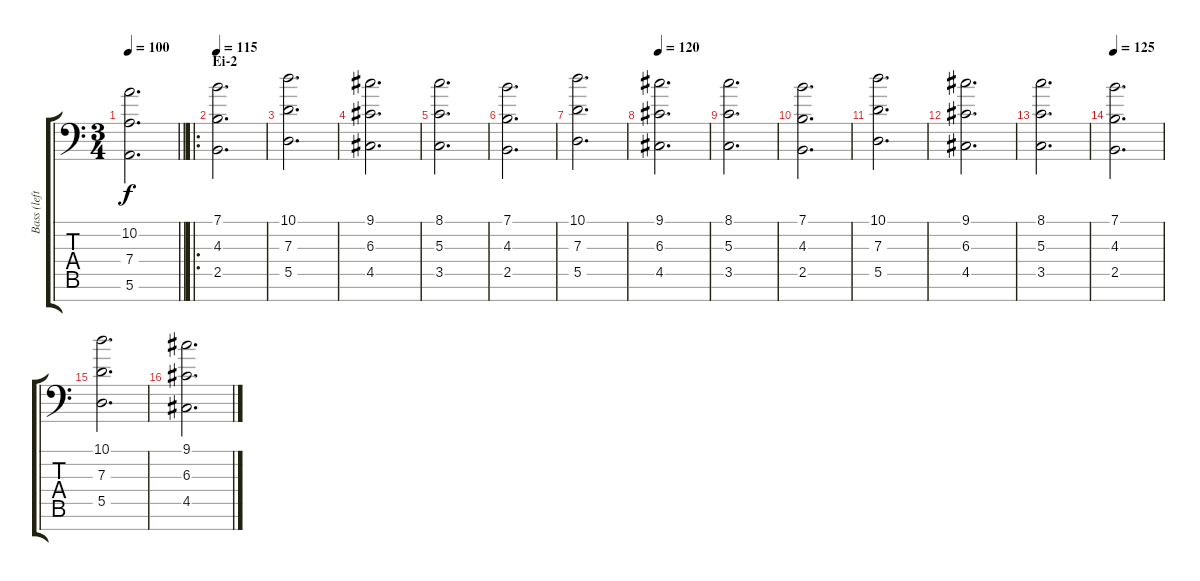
\track ("Bass (left)" "Bass (left") {instrument electricbasspick}
\staff {score tabs}
\tuning (E3 B2 G2 D2 A1 E1 B0) {hide}
\ts (3 4)
\tempo 100
\clef f4
\barLineRight lightlight
\ks c
(10.2{t} 7.4{t} 5.6{t}).2{d dy f} |
\ro
\section ("" "Ei-2")
\tempo 115
(7.1 4.3 2.5).2{d} |
(10.1 7.3 5.5).2{d} |
(9.1 6.3 4.5).2{d} |
(8.1 5.3 3.5).2{d} |
(7.1 4.3 2.5).2{d} |
(10.1 7.3 5.5).2{d} |
\tempo 120
(9.1 6.3 4.5).2{d} |
(8.1 5.3 3.5).2{d} |
(7.1 4.3 2.5).2{d} |
(10.1 7.3 5.5).2{d} |
(9.1 6.3 4.5).2{d} |
(8.1 5.3 3.5).2{d} |
\tempo 125
(7.1 4.3 2.5).2{d} |
(10.1 7.3 5.5).2{d} |
(9.1 6.3 4.5).2{d}
